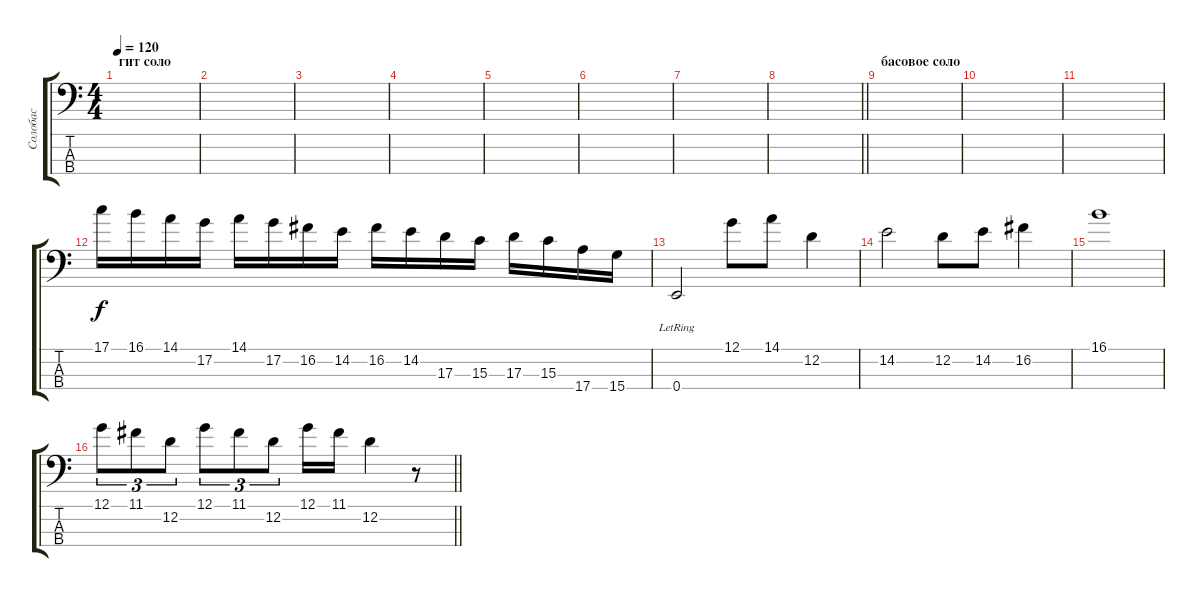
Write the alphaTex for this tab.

\track ("Солобас" "Солобас") {instrument slapbass1}
\staff {score tabs}
\tuning (G2 D2 A1 E1) {hide}
\ts (4 4)
\section ("" "гит соло")
\tempo 120
\clef f4
\ks c
|
|
|
|
|
|
|
\barLineRight lightlight
|
\section ("" "басовое соло")
|
|
|
17.1.16{volume 16 instrument electricbasspick} 16.1.16 14.1.16 17.2.16 14.1.16 17.2.16 16.2.16 14.2.16 16.2.16 14.2.16 17.3.16 15.3.16 17.3.16 15.3.16 17.4.16 15.4.16 |
0.4{lr}.2 12.1.8 14.1.8 12.2.4 |
14.2.2 12.2.8 14.2.8 16.2.4 |
16.1.1 |
\barLineRight lightlight
12.1.8{tu (3 2)} 11.1.8{tu (3 2)} 12.2.8{tu (3 2)} 12.1.8{tu (3 2)} 11.1.8{tu (3 2)} 12.2.8{tu (3 2)} 12.1.16 11.1.16 12.2.4 r.8
